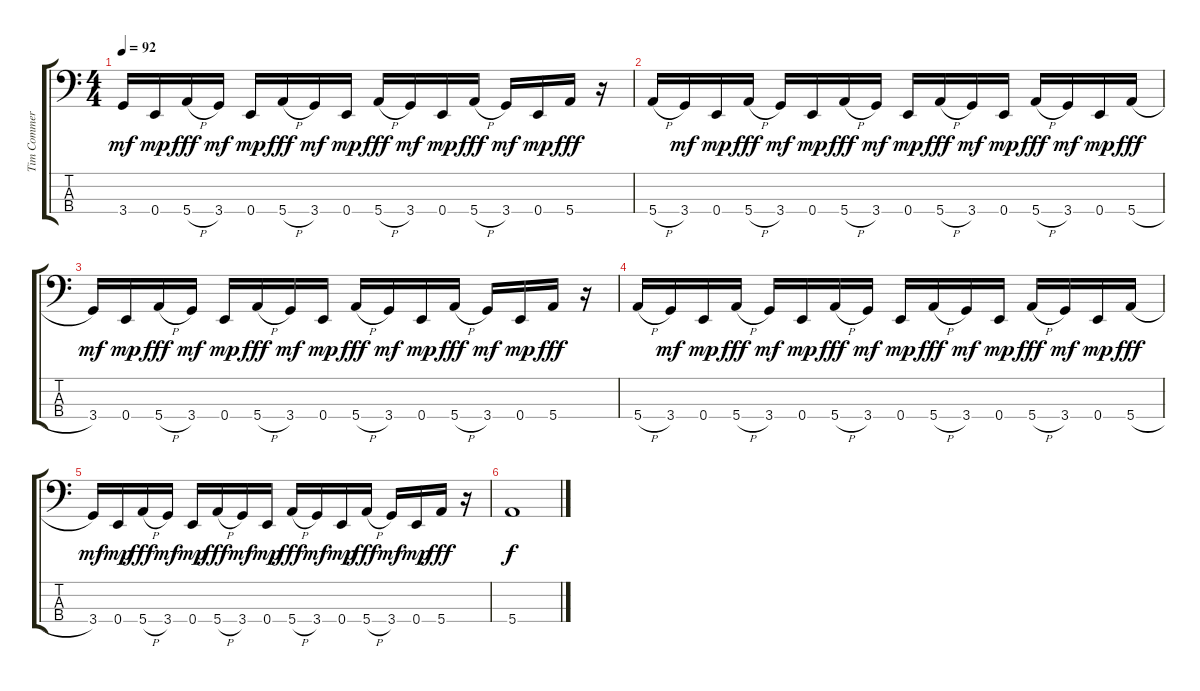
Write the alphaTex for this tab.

\track ("Tim Commerford" "Tim Commer") {instrument electricbassfinger}
\staff {score tabs}
\tuning (G2 D2 A1 E1) {hide}
\ts (4 4)
\tempo 92
\clef f4
\ks c
3.4.16{dy mf} 0.4.16{dy mp} 5.4{h}.16{dy fff} 3.4.16{dy mf} 0.4.16{dy mp} 5.4{h}.16{dy fff} 3.4.16{dy mf} 0.4.16{dy mp} 5.4{h}.16{dy fff} 3.4.16{dy mf} 0.4.16{dy mp} 5.4{h}.16{dy fff} 3.4.16{dy mf} 0.4.16{dy mp} 5.4.16{dy fff} r.16 |
5.4{h}.16 3.4.16{dy mf} 0.4.16{dy mp} 5.4{h}.16{dy fff} 3.4.16{dy mf} 0.4.16{dy mp} 5.4{h}.16{dy fff} 3.4.16{dy mf} 0.4.16{dy mp} 5.4{h}.16{dy fff} 3.4.16{dy mf} 0.4.16{dy mp} 5.4{h}.16{dy fff} 3.4.16{dy mf} 0.4.16{dy mp} 5.4{h}.16{dy fff} |
3.4.16{dy mf} 0.4.16{dy mp} 5.4{h}.16{dy fff} 3.4.16{dy mf} 0.4.16{dy mp} 5.4{h}.16{dy fff} 3.4.16{dy mf} 0.4.16{dy mp} 5.4{h}.16{dy fff} 3.4.16{dy mf} 0.4.16{dy mp} 5.4{h}.16{dy fff} 3.4.16{dy mf} 0.4.16{dy mp} 5.4.16{dy fff} r.16 |
5.4{h}.16 3.4.16{dy mf} 0.4.16{dy mp} 5.4{h}.16{dy fff} 3.4.16{dy mf} 0.4.16{dy mp} 5.4{h}.16{dy fff} 3.4.16{dy mf} 0.4.16{dy mp} 5.4{h}.16{dy fff} 3.4.16{dy mf} 0.4.16{dy mp} 5.4{h}.16{dy fff} 3.4.16{dy mf} 0.4.16{dy mp} 5.4{h}.16{dy fff} |
3.4.16{dy mf} 0.4.16{dy mp} 5.4{h}.16{dy fff} 3.4.16{dy mf} 0.4.16{dy mp} 5.4{h}.16{dy fff} 3.4.16{dy mf} 0.4.16{dy mp} 5.4{h}.16{dy fff} 3.4.16{dy mf} 0.4.16{dy mp} 5.4{h}.16{dy fff} 3.4.16{dy mf} 0.4.16{dy mp} 5.4.16{dy fff} r.16 |
5.4.1{dy f}
